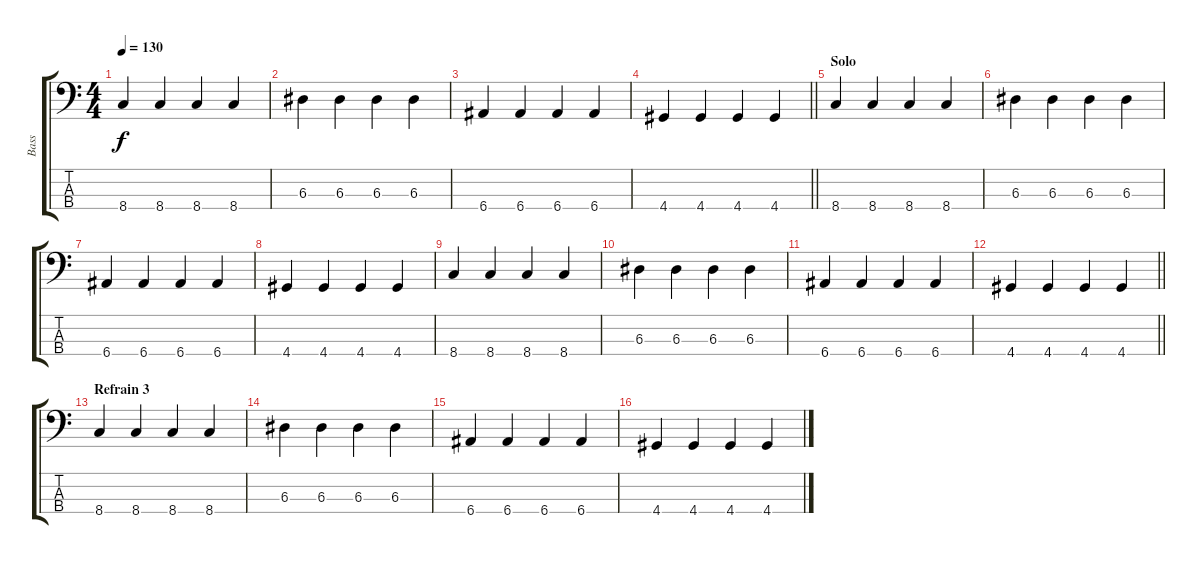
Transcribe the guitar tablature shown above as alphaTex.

\track ("Bass" "Bass") {instrument electricbassfinger}
\staff {score tabs}
\tuning (G2 D2 A1 E1) {hide}
\ts (4 4)
\tempo 130
\clef f4
\ks c
8.4.4{dy f} 8.4.4 8.4.4 8.4.4 |
6.3.4 6.3.4 6.3.4 6.3.4 |
6.4.4 6.4.4 6.4.4 6.4.4 |
\barLineRight lightlight
4.4.4 4.4.4 4.4.4 4.4.4 |
\section ("" "Solo")
8.4.4 8.4.4 8.4.4 8.4.4 |
6.3.4 6.3.4 6.3.4 6.3.4 |
6.4.4 6.4.4 6.4.4 6.4.4 |
4.4.4 4.4.4 4.4.4 4.4.4 |
8.4.4 8.4.4 8.4.4 8.4.4 |
6.3.4 6.3.4 6.3.4 6.3.4 |
6.4.4 6.4.4 6.4.4 6.4.4 |
\barLineRight lightlight
4.4.4 4.4.4 4.4.4 4.4.4 |
\section ("" "Refrain 3")
8.4.4 8.4.4 8.4.4 8.4.4 |
6.3.4 6.3.4 6.3.4 6.3.4 |
6.4.4 6.4.4 6.4.4 6.4.4 |
4.4.4 4.4.4 4.4.4 4.4.4
